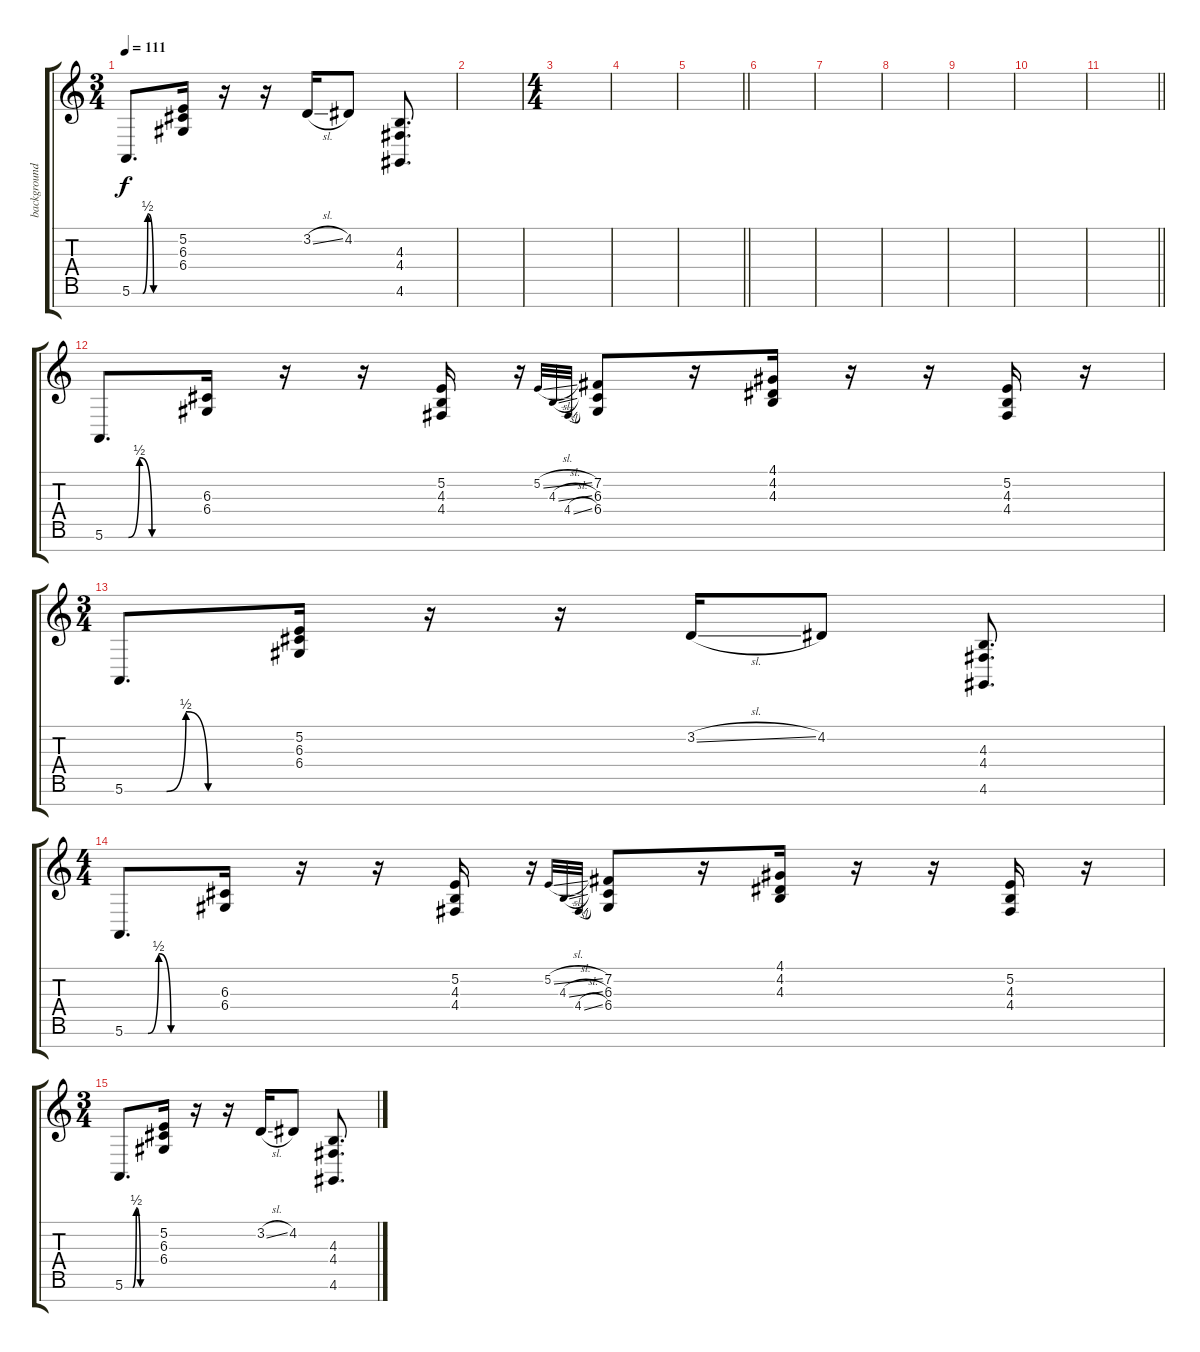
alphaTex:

\track ("background" "background") {instrument lead6voice}
\staff {score tabs}
\tuning (E4 B3 G3 D3 A2 E2 B1) {hide}
\ts (3 4)
\tempo 111
\clef g2
\ks c
5.6{be (custom 0 0 15 0 22 2 30 0 45 0 60 0)}.8{d dy f} (5.2 6.3 6.4).16 r.16 r.16 3.2{sl}.16 4.2.8 (4.3 4.4 4.6).8{d} |
|
\ts (4 4)
|
|
\barLineRight lightlight
|
\section ("" "")
|
|
|
|
|
\barLineRight lightlight
|
\section ("" "")
5.6{be (custom 0 0 15 0 22 2 30 0 45 0 60 0)}.8{d} (6.3 6.4).16 r.16 r.16 (5.2 4.3 4.4).16 r.16 5.2{sl}.32{gr onbeat} 4.3{sl}.32{gr onbeat} 4.4{sl}.32{gr onbeat} (7.2 6.3 6.4).8 r.16 (4.1 4.2 4.3).16 r.16 r.16 (5.2 4.3 4.4).16 r.16 |
\ts (3 4)
5.6{be (custom 0 0 15 0 22 2 30 0 45 0 60 0)}.8{d} (5.2 6.3 6.4).16 r.16 r.16 3.2{sl}.16 4.2.8 (4.3 4.4 4.6).8{d} |
\ts (4 4)
5.6{be (custom 0 0 15 0 22 2 30 0 45 0 60 0)}.8{d} (6.3 6.4).16 r.16 r.16 (5.2 4.3 4.4).16 r.16 5.2{sl}.32{gr onbeat} 4.3{sl}.32{gr onbeat} 4.4{sl}.32{gr onbeat} (7.2 6.3 6.4).8 r.16 (4.1 4.2 4.3).16 r.16 r.16 (5.2 4.3 4.4).16 r.16 |
\ts (3 4)
5.6{be (custom 0 0 15 0 22 2 30 0 45 0 60 0)}.8{d} (5.2 6.3 6.4).16 r.16 r.16 3.2{sl}.16 4.2.8 (4.3 4.4 4.6).8{d}
